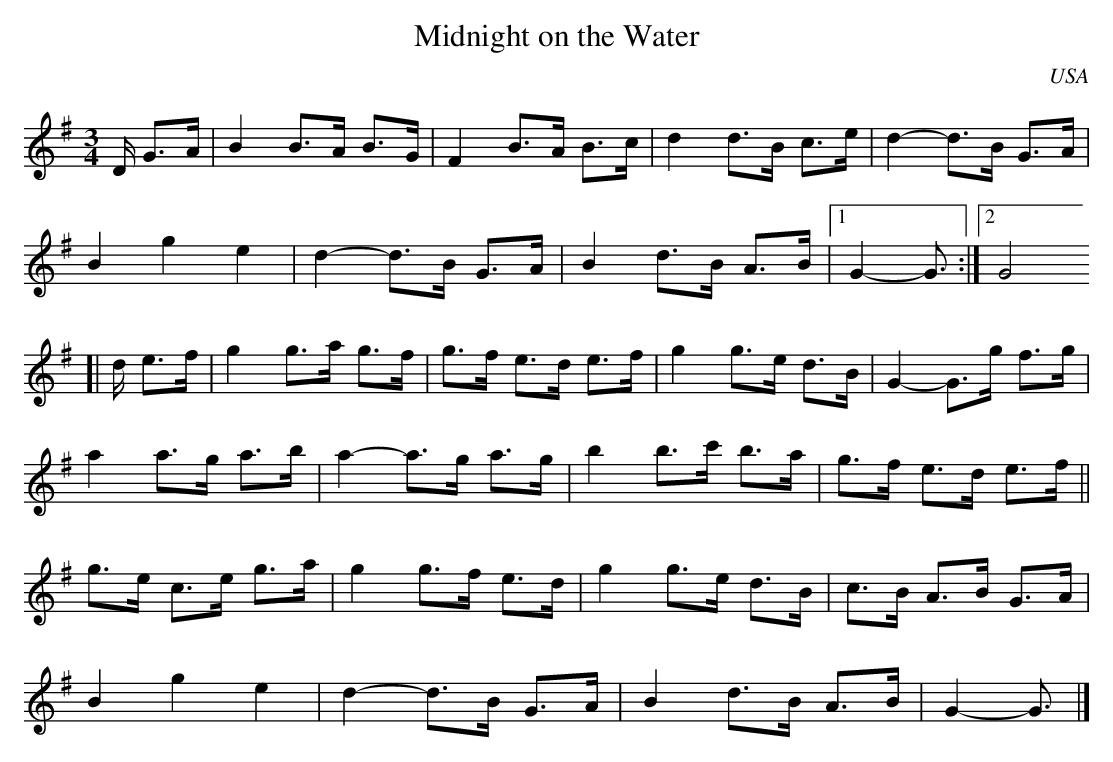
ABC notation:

X:1
T:Midnight on the Water
L:1/8
M:3/4
O:USA
K:G major
D/2 G3/2A/2|B2B3/2A/2 B3/2G/2|F2B3/2A/2 B3/2c/2|d2d3/2B/2 c3/2e/2|d2-d3/2B/2 G3/2A/2|
B2g2e2|d2-d3/2B/2 G3/2A/2|B2d3/2B/2 A3/2B/2|[1G2-G3/2:|[2G4
[|d/2 e3/2f/2|g2g3/2a/2 g3/2f/2|g3/2f/2 e3/2d/2 e3/2f/2|g2g3/2e/2 d3/2B/2|G2-G3/2g/2 f3/2g/2|
a2a3/2g/2 a3/2b/2|a2-a3/2g/2 a3/2g/2|b2b3/2c'/2 b3/2a/2|g3/2f/2 e3/2d/2 e3/2f/2||
g3/2e/2 c3/2e/2 g3/2a/2|g2g3/2f/2 e3/2d/2|g2g3/2e/2 d3/2B/2|c3/2B/2 A3/2B/2 G3/2A/2|
B2g2e2|d2-d3/2B/2 G3/2A/2|B2d3/2B/2 A3/2B/2|G2-G3/2|]
